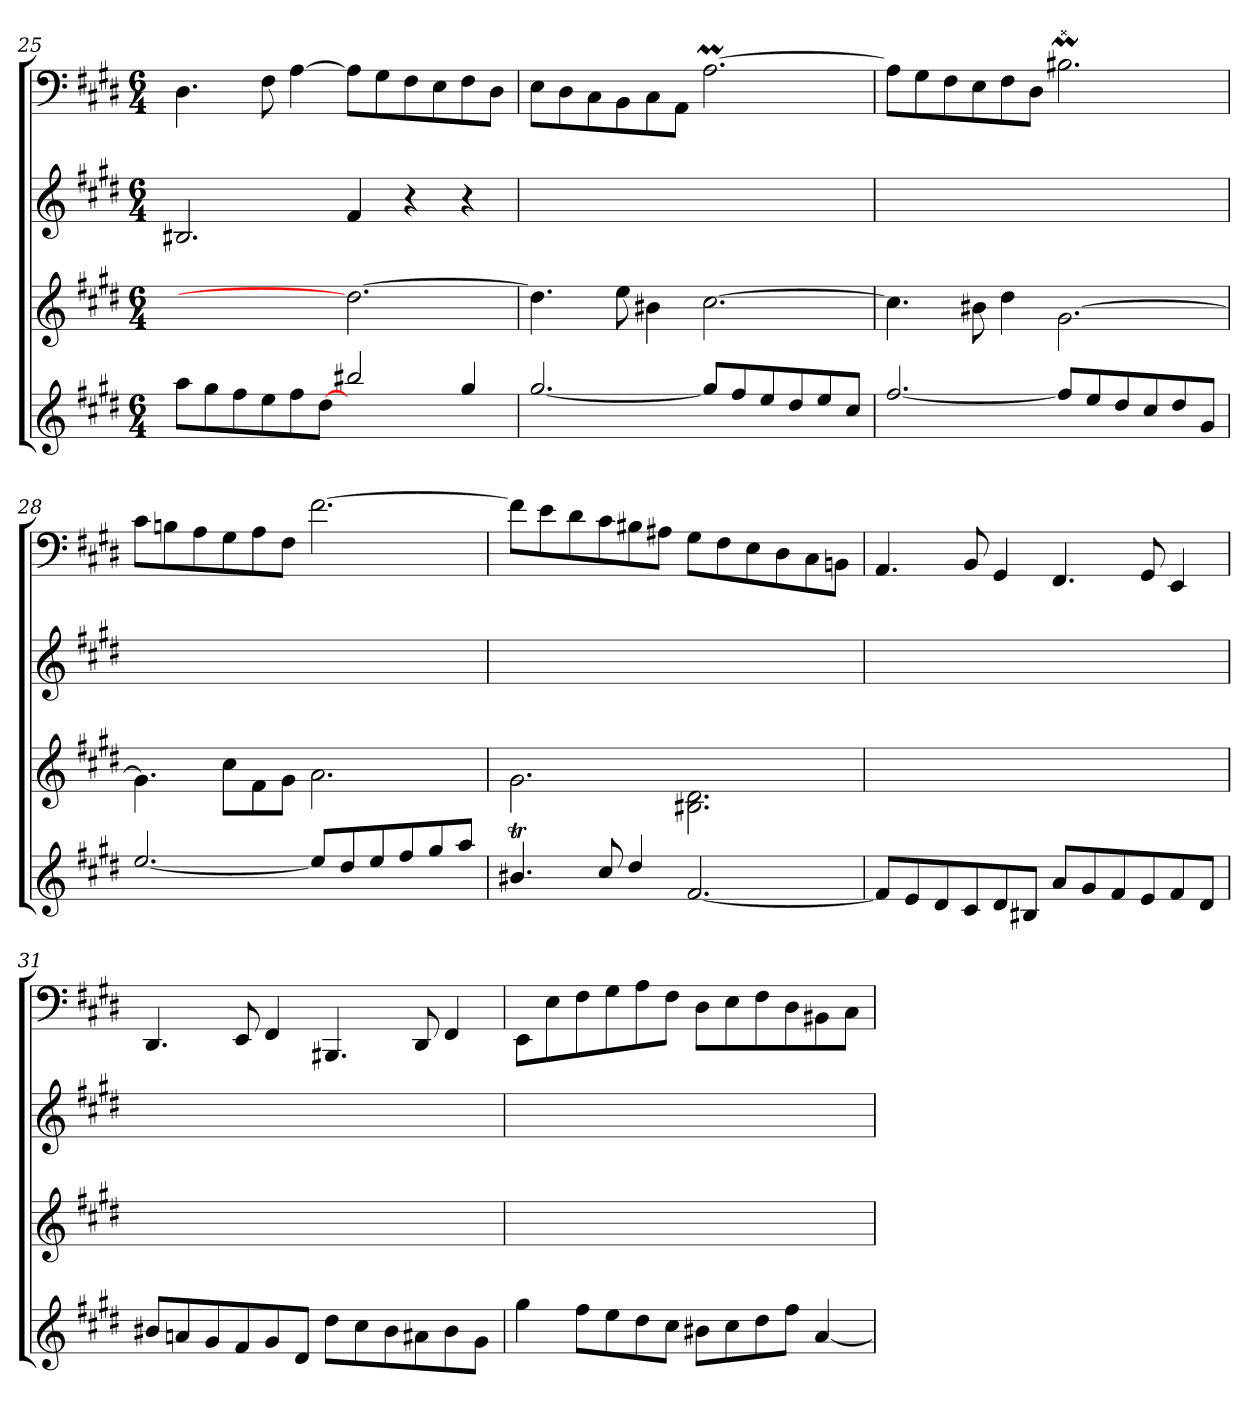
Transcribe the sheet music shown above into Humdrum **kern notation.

**kern	**kern	**kern	**kern
*part4	*part3	*part2	*part1
*staff4	*staff3	*staff2	*staff1
*k[f#c#g#d#]	*k[f#c#g#d#]	*k[f#c#g#d#]	*k[f#c#g#d#]
*c#:	*c#:	*c#:	*c#:
*M6/4	*M6/4	*M6/4	*M6/4
=25	=25	=25	=25
8aa\L	2.ryy	2.B#X/	4.D#\
8gg#\	.	.	.
8ff#\	.	.	.
8ee\	.	.	8F#\
8ff#\	.	.	[4A\
[8dd#\J	.	.	.
2bb#X/	2.dd#\_	4f#/	8A\L]
.	.	.	8G#\
.	.	4r	8F#\
.	.	.	8E\
4gg#/	.	4r	8F#\
.	.	.	8D#\J
=26	=26	=26	=26
[2.gg#/	4.dd#\]	1.ryy	8E\L
.	.	.	8D#\
.	.	.	8C#\
.	8ee\	.	8BB\
.	4b#X\	.	8C#\
.	.	.	8AA\J
8gg#/L]	[2.cc#\	.	[2.AM\
8ff#/	.	.	.
8ee/	.	.	.
8dd#/	.	.	.
8ee/	.	.	.
8cc#/J	.	.	.
=27	=27	=27	=27
[2.ff#/	4.cc#\]	1.ryy	8A\L]
.	.	.	8G#\
.	.	.	8F#\
.	8b#X\	.	8E\
.	4dd#\	.	8F#\
.	.	.	8D#\J
!	!	!	!LO:MOR:acc=##
8ff#/L]	[2.g#\	.	2.B#XM\
8ee/	.	.	.
8dd#/	.	.	.
8cc#/	.	.	.
8dd#/	.	.	.
8g#/J	.	.	.
=28	=28	=28	=28
[2.ee/	4.g#\]	1.ryy	8c#\L
.	.	.	8Bn\
.	.	.	8A\
.	8cc#\L	.	8G#\
.	8f#\	.	8A\
.	8g#\J	.	8F#\J
8ee/L]	2.a\	.	[2.f#\
8dd#/	.	.	.
8ee/	.	.	.
8ff#/	.	.	.
8gg#/	.	.	.
8aa/J	.	.	.
=29	=29	=29	=29
4.b#Xt/	2.g#\	1.ryy	8f#\L]
.	.	.	8e\
.	.	.	8d#\
8cc#/	.	.	8c#\
4dd#/	.	.	8B#X\
.	.	.	8A#X\J
[2.f#/	2.B#X\ 2.d#\	.	8G#\L
.	.	.	8F#\
.	.	.	8E\
.	.	.	8D#\
.	.	.	8C#\
.	.	.	8BBn\J
=30	=30	=30	=30
8f#/L]	1.ryy	1.ryy	4.AA/
8e/	.	.	.
8d#/	.	.	.
8c#/	.	.	8BB/
8d#/	.	.	4GG#/
8B#X/J	.	.	.
8a/L	.	.	4.FF#/
8g#/	.	.	.
8f#/	.	.	.
8e/	.	.	8GG#/
8f#/	.	.	4EE/
8d#/J	.	.	.
=31	=31	=31	=31
8b#X/L	1.ryy	1.ryy	4.DD#/
8an/	.	.	.
8g#/	.	.	.
8f#/	.	.	8EE/
8g#/	.	.	4FF#/
8d#/J	.	.	.
8dd#\L	.	.	4.BBB#X/
8cc#\	.	.	.
8b#\	.	.	.
8a#X\	.	.	8DD#/
8b#\	.	.	4FF#/
8g#\J	.	.	.
=32	=32	=32	=32
4gg#\	1.ryy	1.ryy	8EE\L
.	.	.	8E\
8ff#\L	.	.	8F#\
8ee\	.	.	8G#\
8dd#\	.	.	8A\
8cc#\J	.	.	8F#\J
8b#X\L	.	.	8D#\L
8cc#\	.	.	8E\
8dd#\	.	.	8F#\
8ff#\J	.	.	8D#\
[4a/	.	.	8BB#X\
.	.	.	8C#\J
=	=	=	=
*-	*-	*-	*-
